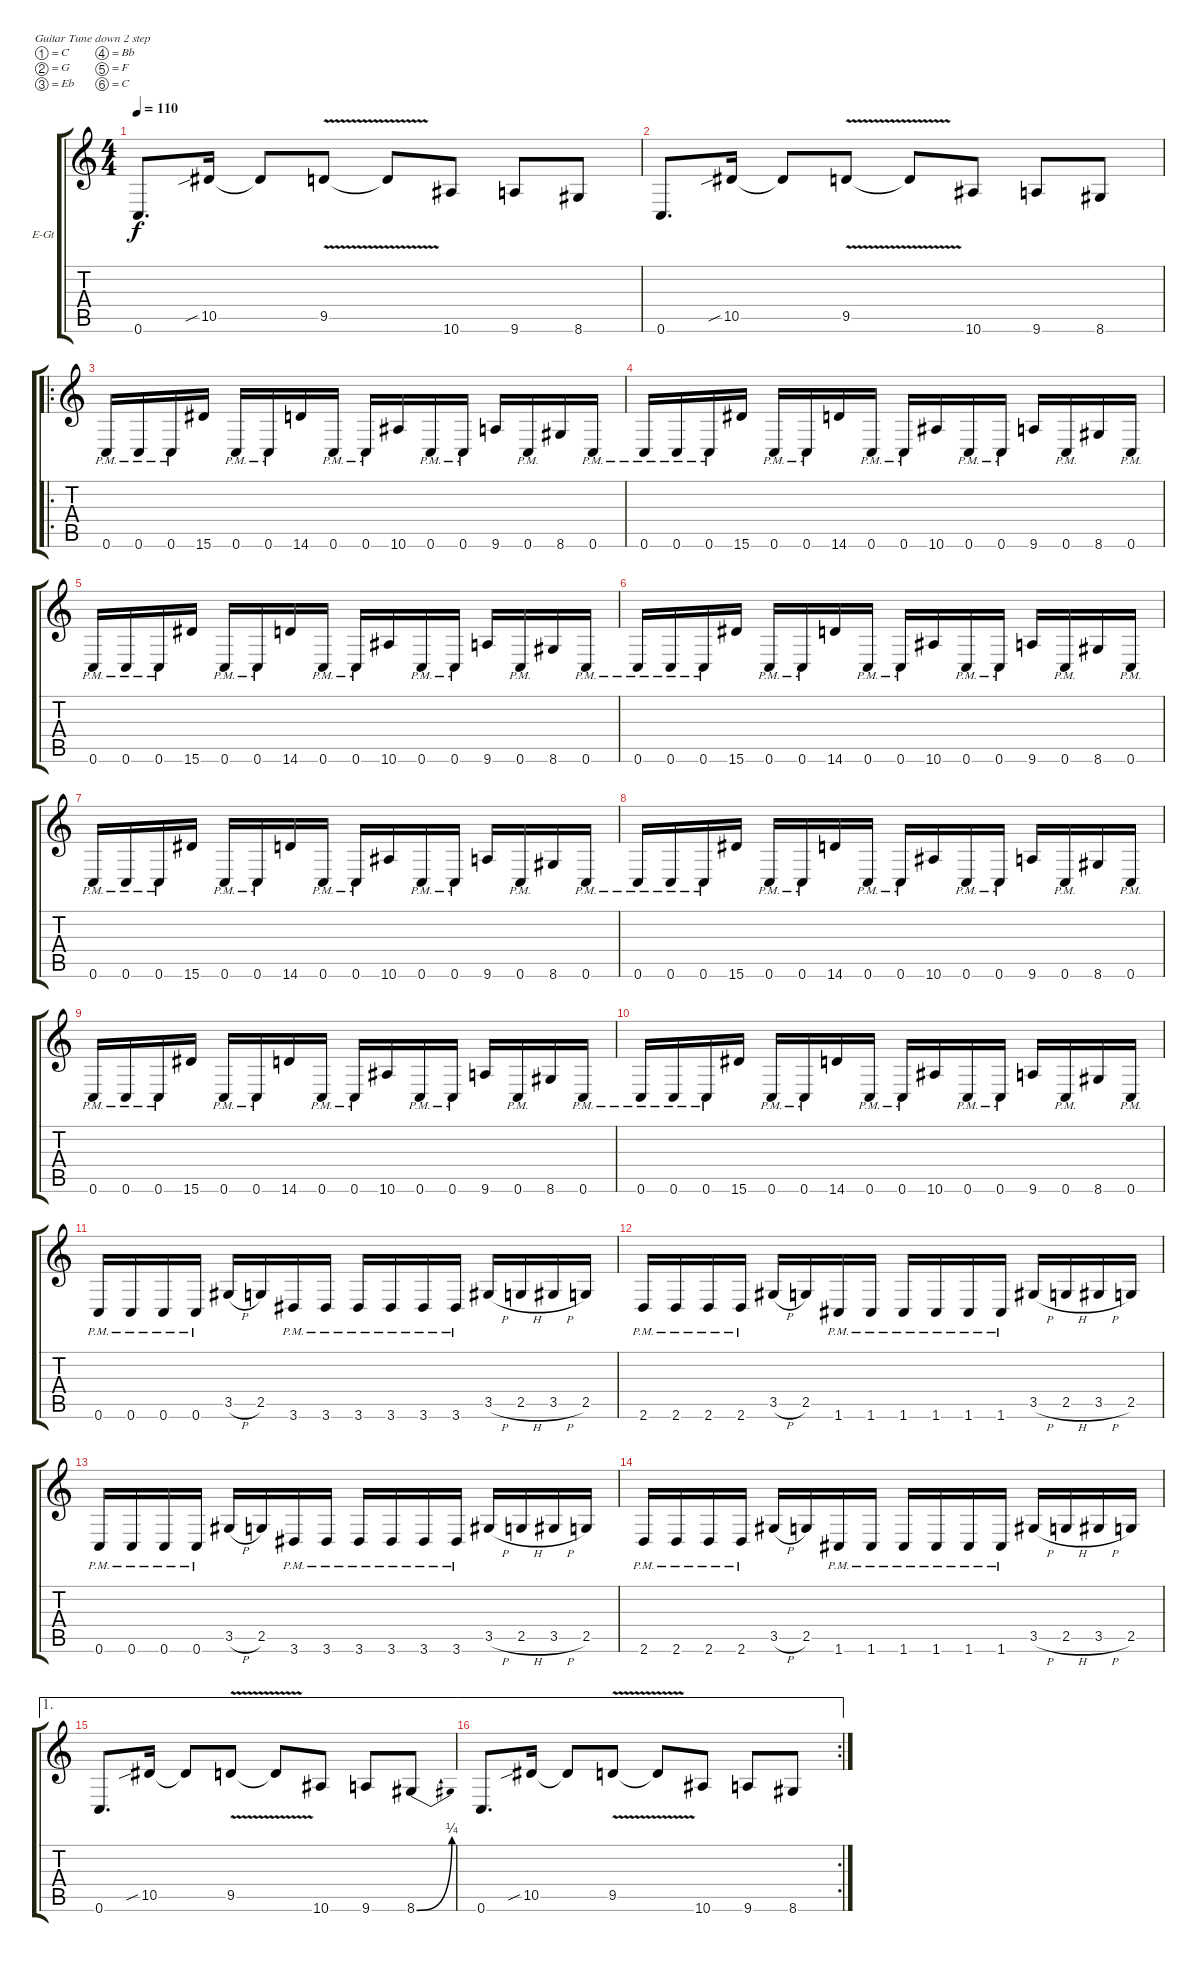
\defaultSystemsLayout 4
\bracketExtendMode groupsimilarinstruments
\firstSystemTrackNameOrientation horizontal
\otherSystemsTrackNameOrientation horizontal
\track ("Electric Guitar 1" "E-Gt") {instrument distortionguitar}
\staff {score tabs}
\tuning (C4 G3 Eb3 Bb2 F2 C2)
\ts (4 4)
\tempo 110
\clef g2
\ks c
0.6.8{d dy f instrument distortionguitar} 10.5{sib}.16 10.5{t}.8 9.5{v}.8 9.5{t}.8 10.6.8 9.6.8 8.6.8 |
0.6.8{d} 10.5{sib}.16 10.5{t}.8 9.5{v}.8 9.5{t}.8 10.6.8 9.6.8 8.6.8 |
\ro
0.6{pm}.16 0.6{pm}.16 0.6{pm}.16 15.6.16 0.6{pm}.16 0.6{pm}.16 14.6.16 0.6{pm}.16 0.6{pm}.16 10.6.16 0.6{pm}.16 0.6{pm}.16 9.6.16 0.6{pm}.16 8.6.16 0.6{pm}.16 |
0.6{pm}.16 0.6{pm}.16 0.6{pm}.16 15.6.16 0.6{pm}.16 0.6{pm}.16 14.6.16 0.6{pm}.16 0.6{pm}.16 10.6.16 0.6{pm}.16 0.6{pm}.16 9.6.16 0.6{pm}.16 8.6.16 0.6{pm}.16 |
0.6{pm}.16 0.6{pm}.16 0.6{pm}.16 15.6.16 0.6{pm}.16 0.6{pm}.16 14.6.16 0.6{pm}.16 0.6{pm}.16 10.6.16 0.6{pm}.16 0.6{pm}.16 9.6.16 0.6{pm}.16 8.6.16 0.6{pm}.16 |
0.6{pm}.16 0.6{pm}.16 0.6{pm}.16 15.6.16 0.6{pm}.16 0.6{pm}.16 14.6.16 0.6{pm}.16 0.6{pm}.16 10.6.16 0.6{pm}.16 0.6{pm}.16 9.6.16 0.6{pm}.16 8.6.16 0.6{pm}.16 |
0.6{pm}.16 0.6{pm}.16 0.6{pm}.16 15.6.16 0.6{pm}.16 0.6{pm}.16 14.6.16 0.6{pm}.16 0.6{pm}.16 10.6.16 0.6{pm}.16 0.6{pm}.16 9.6.16 0.6{pm}.16 8.6.16 0.6{pm}.16 |
0.6{pm}.16 0.6{pm}.16 0.6{pm}.16 15.6.16 0.6{pm}.16 0.6{pm}.16 14.6.16 0.6{pm}.16 0.6{pm}.16 10.6.16 0.6{pm}.16 0.6{pm}.16 9.6.16 0.6{pm}.16 8.6.16 0.6{pm}.16 |
0.6{pm}.16 0.6{pm}.16 0.6{pm}.16 15.6.16 0.6{pm}.16 0.6{pm}.16 14.6.16 0.6{pm}.16 0.6{pm}.16 10.6.16 0.6{pm}.16 0.6{pm}.16 9.6.16 0.6{pm}.16 8.6.16 0.6{pm}.16 |
0.6{pm}.16 0.6{pm}.16 0.6{pm}.16 15.6.16 0.6{pm}.16 0.6{pm}.16 14.6.16 0.6{pm}.16 0.6{pm}.16 10.6.16 0.6{pm}.16 0.6{pm}.16 9.6.16 0.6{pm}.16 8.6.16 0.6{pm}.16 |
0.6{pm}.16 0.6{pm}.16 0.6{pm}.16 0.6{pm}.16 3.5{h}.16 2.5.16 3.6{pm}.16 3.6{pm}.16 3.6{pm}.16 3.6{pm}.16 3.6{pm}.16 3.6{pm}.16 3.5{h}.16 2.5{h}.16 3.5{h}.16 2.5.16 |
2.6{pm}.16 2.6{pm}.16 2.6{pm}.16 2.6{pm}.16 3.5{h}.16 2.5.16 1.6{pm}.16 1.6{pm}.16 1.6{pm}.16 1.6{pm}.16 1.6{pm}.16 1.6{pm}.16 3.5{h}.16 2.5{h}.16 3.5{h}.16 2.5.16 |
0.6{pm}.16 0.6{pm}.16 0.6{pm}.16 0.6{pm}.16 3.5{h}.16 2.5.16 3.6{pm}.16 3.6{pm}.16 3.6{pm}.16 3.6{pm}.16 3.6{pm}.16 3.6{pm}.16 3.5{h}.16 2.5{h}.16 3.5{h}.16 2.5.16 |
2.6{pm}.16 2.6{pm}.16 2.6{pm}.16 2.6{pm}.16 3.5{h}.16 2.5.16 1.6{pm}.16 1.6{pm}.16 1.6{pm}.16 1.6{pm}.16 1.6{pm}.16 1.6{pm}.16 3.5{h}.16 2.5{h}.16 3.5{h}.16 2.5.16 |
\ae 1
0.6.8{d} 10.5{sib}.16 10.5{t}.8 9.5{v}.8 9.5{t}.8 10.6.8 9.6.8 8.6{be (bend 0 0 59.4 1)}.8 |
\ae 1
\rc 2
0.6.8{d} 10.5{sib}.16 10.5{t}.8 9.5{v}.8 9.5{t}.8 10.6.8 9.6.8 8.6.8
